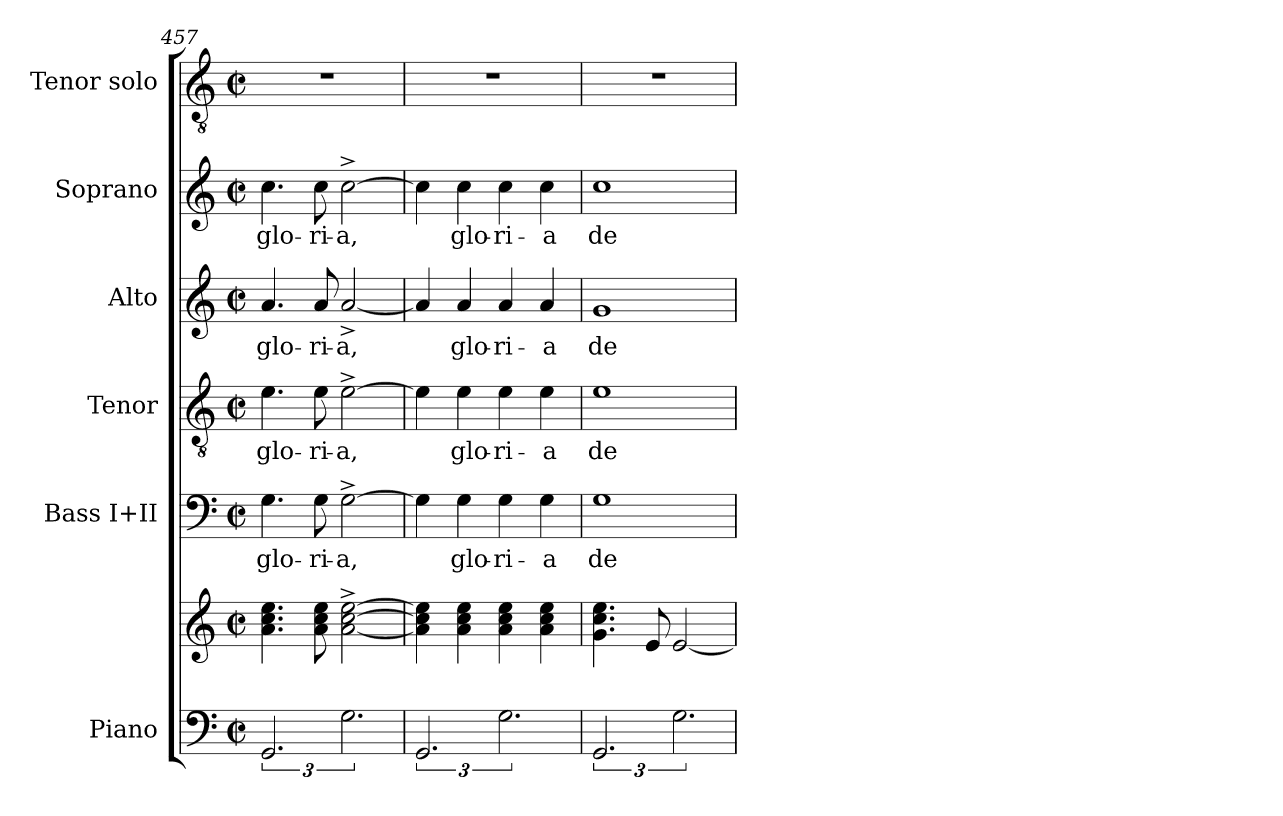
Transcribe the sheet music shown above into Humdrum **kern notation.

**kern	**kern	**kern	**text	**kern	**text	**kern	**text	**kern	**text	**kern
*part6	*part6	*part5	*part5	*part4	*part4	*part3	*part3	*part2	*part2	*part1
*staff7	*staff6	*staff5	*staff5	*staff4	*staff4	*staff3	*staff3	*staff2	*staff2	*staff1
*I"Piano	*	*I"Bass I+II	*	*I"Tenor	*	*I"Alto	*	*I"Soprano	*	*I"Tenor solo
*I'Pno.	*	*I'B.I+II	*	*I'T.	*	*I'A.	*	*I'S.	*	*I'T.s
*clefF4	*clefG2	*clefF4	*	*clefGv2	*	*clefG2	*	*clefG2	*	*clefGv2
*k[]	*k[]	*k[]	*	*k[]	*	*k[]	*	*k[]	*	*k[]
*M2/2	*M2/2	*M2/2	*	*M2/2	*	*M2/2	*	*M2/2	*	*M2/2
*met(c|)	*met(c|)	*met(c|)	*	*met(c|)	*	*met(c|)	*	*met(c|)	*	*met(c|)
=457	=457	=457	=457	=457	=457	=457	=457	=457	=457	=457
3.GG	4.a\ 4.cc\ 4.ee\	4.G\	glo-	4.e\	glo-	4.a/	glo-	4.cc\	glo-	1r
.	8a\ 8cc\ 8ee\	8G\	-ri-	8e\	-ri-	8a/	-ri-	8cc\	-ri-	.
3.G	[2a\^ [2cc\^ [2ee\^	[2G^\	-a,	[2e^\	-a,	[2a^/	-a,	[2cc^\	-a,	.
!!LO:PB:g=z
=458	=458	=458	=458	=458	=458	=458	=458	=458	=458	=458
3.GG	4a\] 4cc\] 4ee\]	4G\]	.	4e\]	.	4a/]	.	4cc\]	.	1r
.	4a\ 4cc\ 4ee\	4G\	glo-	4e\	glo-	4a/	glo-	4cc\	glo-	.
3.G	4a\ 4cc\ 4ee\	4G\	-ri-	4e\	-ri-	4a/	-ri-	4cc\	-ri-	.
.	4a\ 4cc\ 4ee\	4G\	-a	4e\	-a	4a/	-a	4cc\	-a	.
=459	=459	=459	=459	=459	=459	=459	=459	=459	=459	=459
3.GG	4.g\ 4.cc\ 4.ee\	1G	de-	1e	de-	1g	de-	1cc	de-	1r
.	8e/	.	.	.	.	.	.	.	.	.
3.G	[2e/	.	.	.	.	.	.	.	.	.
=	=	=	=	=	=	=	=	=	=	=
*-	*-	*-	*-	*-	*-	*-	*-	*-	*-	*-
